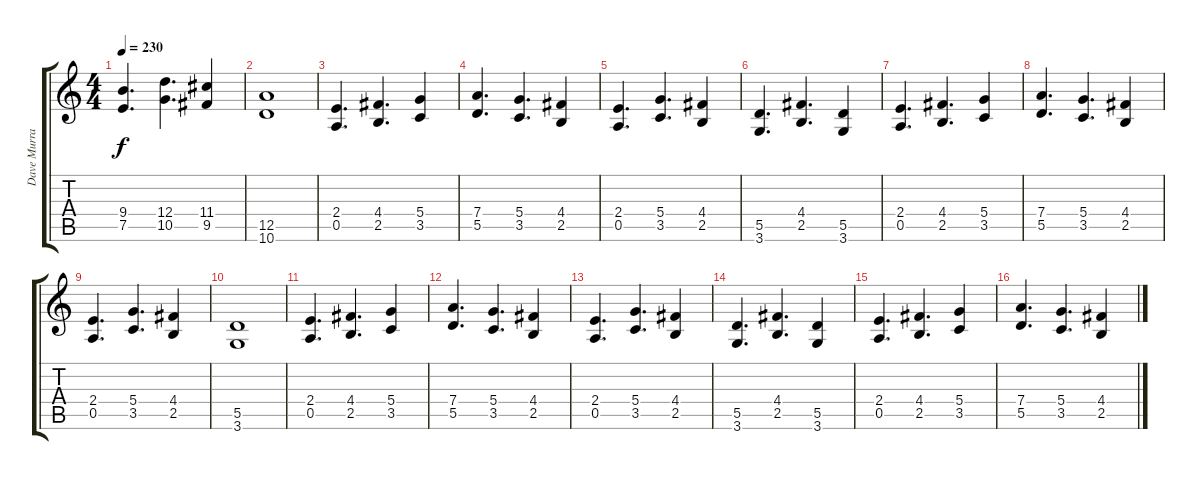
\track ("Dave Murray" "Dave Murra") {instrument distortionguitar}
\staff {score tabs}
\tuning (E4 B3 G3 D3 A2 E2) {hide}
\ts (4 4)
\tempo 230
\clef g2
\ks c
(9.4 7.5).4{d dy f} (12.4 10.5).4{d} (11.4 9.5).4 |
(12.5 10.6).1 |
(2.4 0.5).4{d} (4.4 2.5).4{d} (5.4 3.5).4 |
(7.4 5.5).4{d} (5.4 3.5).4{d} (4.4 2.5).4 |
(2.4 0.5).4{d} (5.4 3.5).4{d} (4.4 2.5).4 |
(5.5 3.6).4{d} (4.4 2.5).4{d} (5.5 3.6).4 |
(2.4 0.5).4{d} (4.4 2.5).4{d} (5.4 3.5).4 |
(7.4 5.5).4{d} (5.4 3.5).4{d} (4.4 2.5).4 |
(2.4 0.5).4{d} (5.4 3.5).4{d} (4.4 2.5).4 |
(5.5 3.6).1 |
(2.4 0.5).4{d} (4.4 2.5).4{d} (5.4 3.5).4 |
(7.4 5.5).4{d} (5.4 3.5).4{d} (4.4 2.5).4 |
(2.4 0.5).4{d} (5.4 3.5).4{d} (4.4 2.5).4 |
(5.5 3.6).4{d} (4.4 2.5).4{d} (5.5 3.6).4 |
(2.4 0.5).4{d} (4.4 2.5).4{d} (5.4 3.5).4 |
(7.4 5.5).4{d} (5.4 3.5).4{d} (4.4 2.5).4
